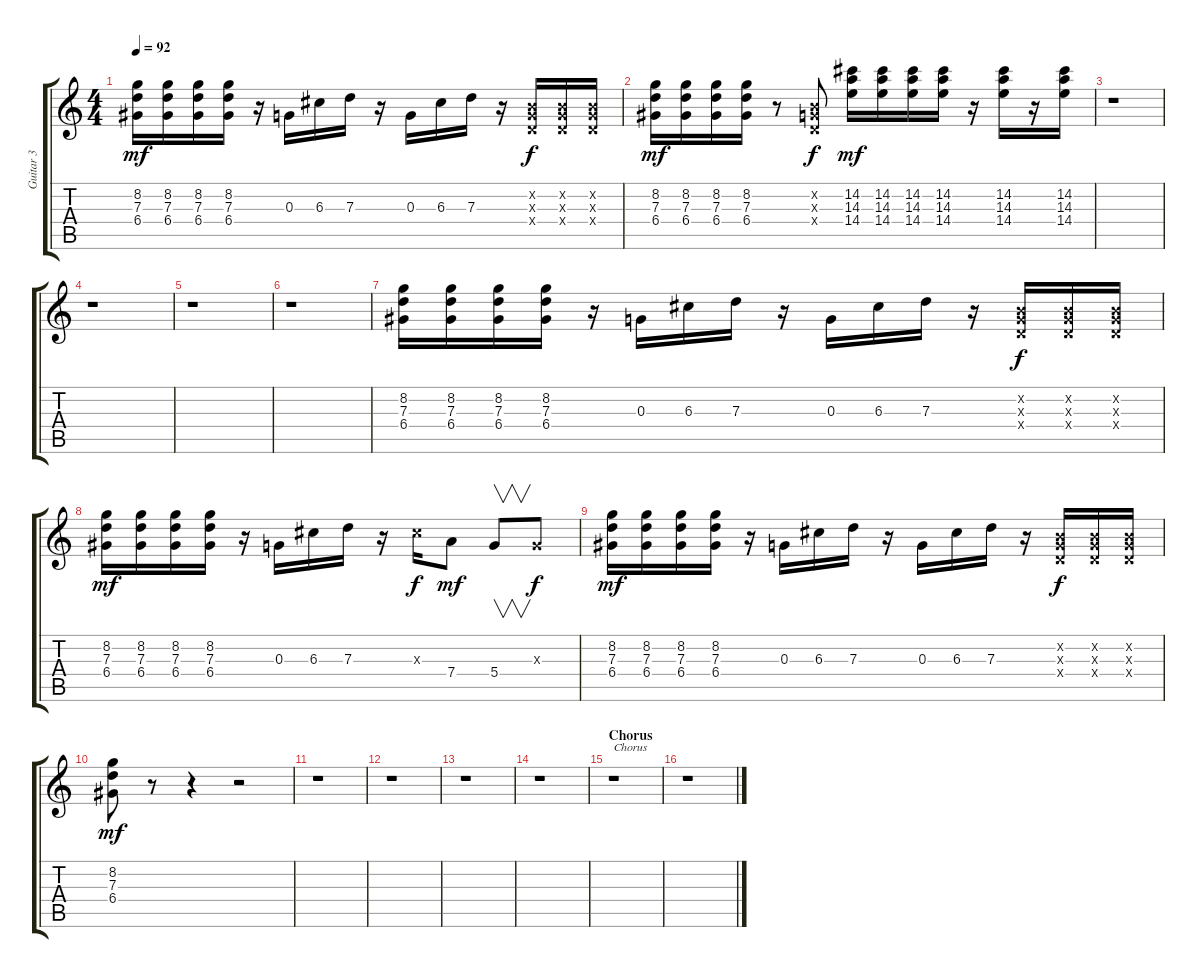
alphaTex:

\track ("Guitar 3" "Guitar 3") {instrument electricguitarclean}
\staff {score tabs}
\tuning (E4 B3 G3 D3 A2 E2) {hide}
\ts (4 4)
\tempo 92
\clef g2
\ks c
(8.2 7.3 6.4).16{dy mf} (8.2 7.3 6.4).16 (8.2 7.3 6.4).16 (8.2 7.3 6.4).16 r.16 0.3.16 6.3.16 7.3.16 r.16 0.3.16 6.3.16 7.3.16 r.16 (0.2{x} 0.3{x} 0.4{x}).16{dy f} (0.2{x} 0.3{x} 0.4{x}).16 (0.2{x} 0.3{x} 0.4{x}).16 |
(8.2 7.3 6.4).16{dy mf} (8.2 7.3 6.4).16 (8.2 7.3 6.4).16 (8.2 7.3 6.4).16 r.8 (0.2{x} 0.3{x} 0.4{x}).8{dy f} (14.2 14.3 14.4).16{dy mf} (14.2 14.3 14.4).16 (14.2 14.3 14.4).16 (14.2 14.3 14.4).16 r.16 (14.2 14.3 14.4).16 r.16 (14.2 14.3 14.4).16 |
r.1 |
r.1 |
r.1 |
r.1 |
(8.2 7.3 6.4).16 (8.2 7.3 6.4).16 (8.2 7.3 6.4).16 (8.2 7.3 6.4).16 r.16 0.3.16 6.3.16 7.3.16 r.16 0.3.16 6.3.16 7.3.16 r.16 (0.2{x} 0.3{x} 0.4{x}).16{dy f} (0.2{x} 0.3{x} 0.4{x}).16 (0.2{x} 0.3{x} 0.4{x}).16 |
(8.2 7.3 6.4).16{dy mf} (8.2 7.3 6.4).16 (8.2 7.3 6.4).16 (8.2 7.3 6.4).16 r.16 0.3.16 6.3.16 7.3.16 r.16 6.3{x}.16{dy f} 7.4.8{dy mf} 5.4.8{v} 0.3{x}.8{dy f} |
(8.2 7.3 6.4).16{dy mf} (8.2 7.3 6.4).16 (8.2 7.3 6.4).16 (8.2 7.3 6.4).16 r.16 0.3.16 6.3.16 7.3.16 r.16 0.3.16 6.3.16 7.3.16 r.16 (0.2{x} 0.3{x} 0.4{x}).16{dy f} (0.2{x} 0.3{x} 0.4{x}).16 (0.2{x} 0.3{x} 0.4{x}).16 |
(8.2 7.3 6.4).8{dy mf} r.8 r.4 r.2 |
r.1 |
r.1 |
r.1 |
r.1 |
\section ("" "Chorus")
r.1{txt "Chorus"} |
r.1
